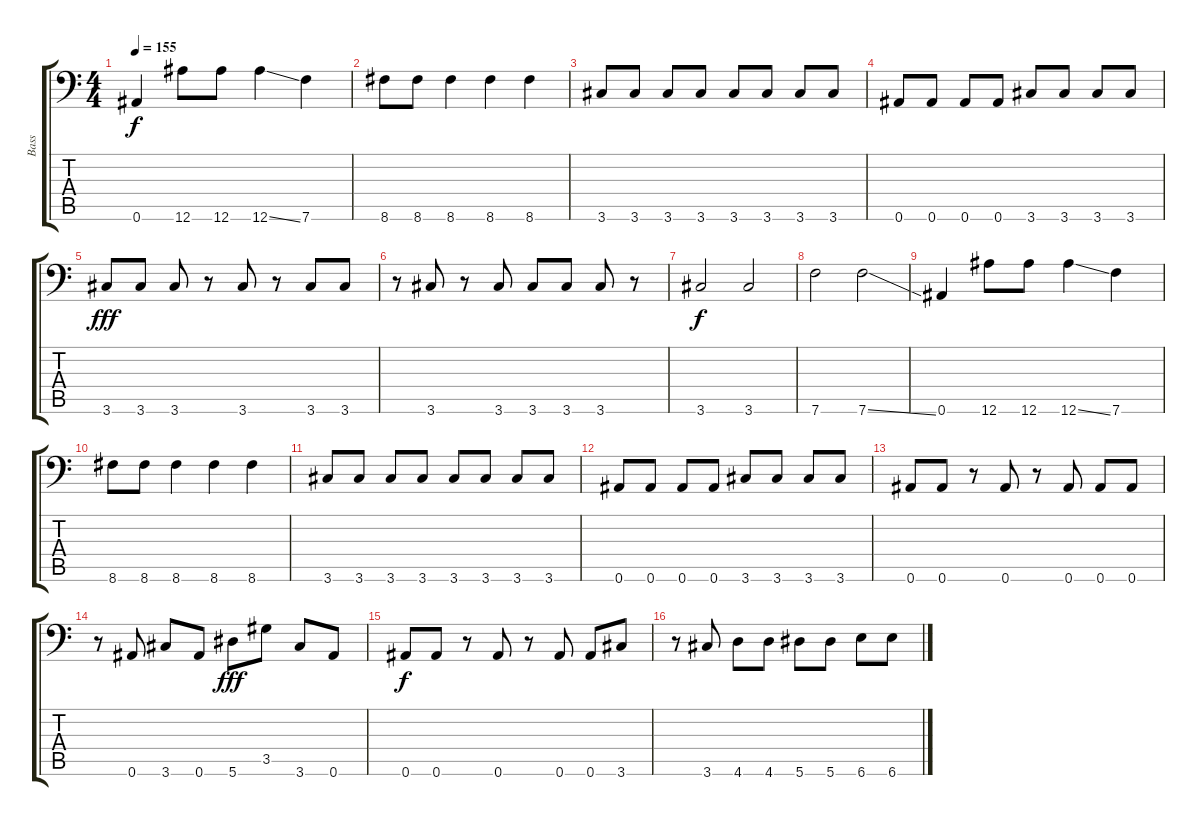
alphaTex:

\track ("Bass" "Bass") {instrument electricbassfinger}
\staff {score tabs}
\tuning (C4 G3 Eb3 Bb2 F2 Bb1) {hide}
\ts (4 4)
\tempo 155
\clef f4
\ks c
0.6.4{dy f} 12.6.8 12.6.8 12.6{ss}.4 7.6.4 |
8.6.8 8.6.8 8.6.4 8.6.4 8.6.4 |
3.6.8 3.6.8 3.6.8 3.6.8 3.6.8 3.6.8 3.6.8 3.6.8 |
0.6.8 0.6.8 0.6.8 0.6.8 3.6.8 3.6.8 3.6.8 3.6.8 |
3.6.8{dy fff} 3.6.8 3.6.8 r.8 3.6.8 r.8 3.6.8 3.6.8 |
r.8 3.6.8 r.8 3.6.8 3.6.8 3.6.8 3.6.8 r.8 |
3.6.2{dy f} 3.6.2 |
7.6.2 7.6{ss}.2 |
0.6.4 12.6.8 12.6.8 12.6{ss}.4 7.6.4 |
8.6.8 8.6.8 8.6.4 8.6.4 8.6.4 |
3.6.8 3.6.8 3.6.8 3.6.8 3.6.8 3.6.8 3.6.8 3.6.8 |
0.6.8 0.6.8 0.6.8 0.6.8 3.6.8 3.6.8 3.6.8 3.6.8 |
0.6.8 0.6.8 r.8 0.6.8 r.8 0.6.8 0.6.8 0.6.8 |
r.8 0.6.8 3.6.8 0.6.8 5.6.8{dy fff} 3.5.8 3.6.8 0.6.8 |
0.6.8{dy f} 0.6.8 r.8 0.6.8 r.8 0.6.8 0.6.8 3.6.8 |
r.8 3.6.8 4.6.8 4.6.8 5.6.8 5.6.8 6.6.8 6.6.8
